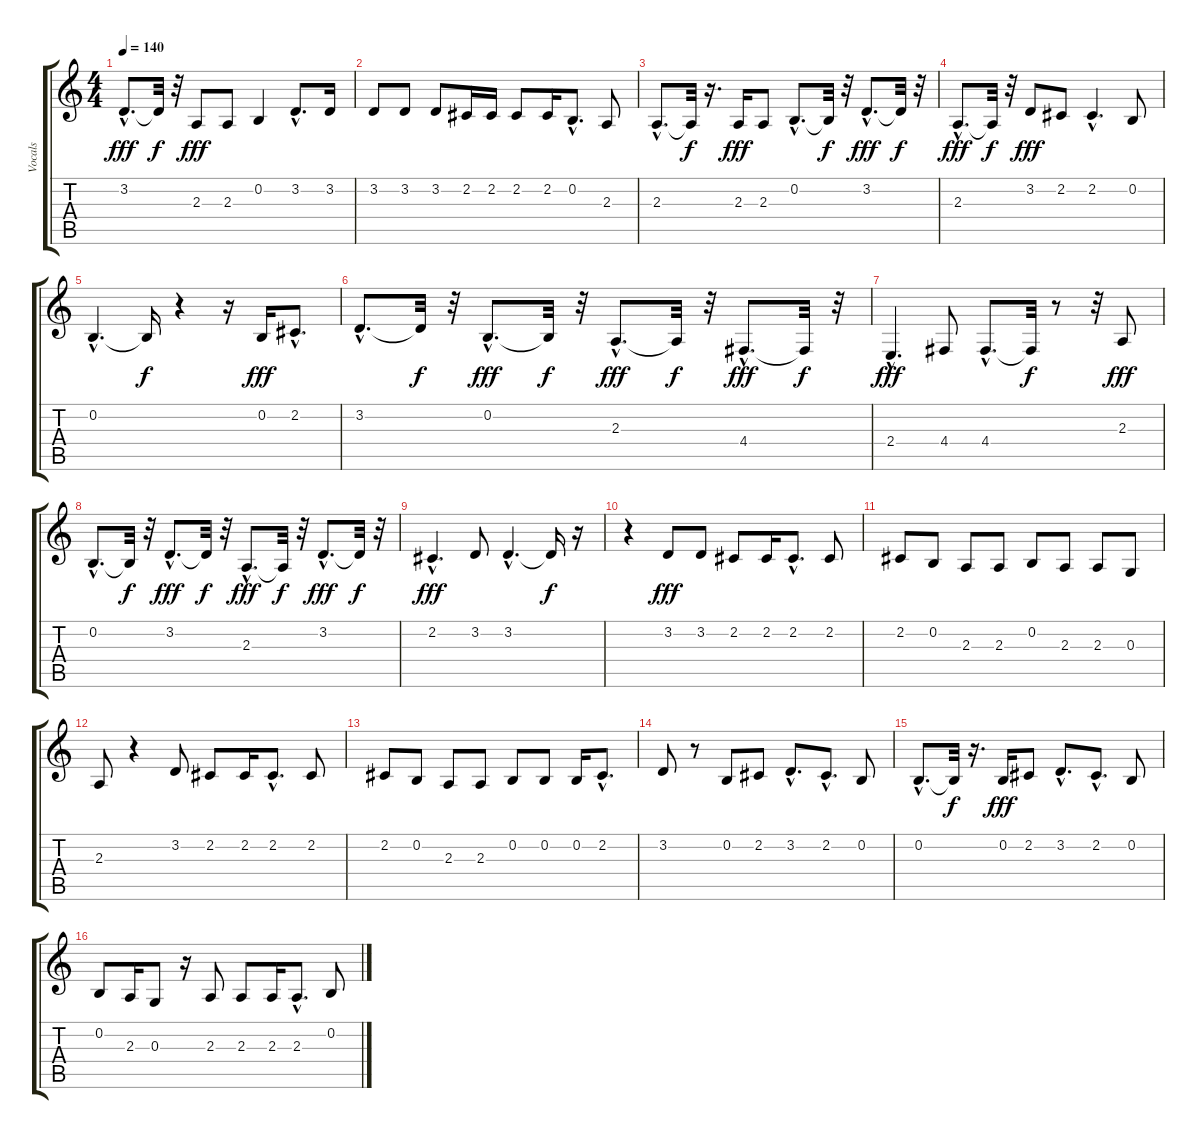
\track ("Vocals" "Vocals") {instrument lead6voice}
\staff {score tabs}
\tuning (E4 B3 G3 D3 A2 E2) {hide}
\ts (4 4)
\tempo 140
\clef g2
\ks c
3.2{hac}.8{d dy fff} 3.2{t}.32{dy f} r.32 2.3.8{dy fff} 2.3.8 0.2.4 3.2{hac}.8{d} 3.2.16 |
3.2.8 3.2.8 3.2.8 2.2.16 2.2.16 2.2.8 2.2.16 0.2{hac}.8{d} 2.3.8 |
2.3{hac}.8{d} 2.3{t}.32{dy f} r.16{d} 2.3.16{dy fff} 2.3.8 0.2{hac}.8{d} 0.2{t}.32{dy f} r.32 3.2{hac}.8{d dy fff} 3.2{t}.32{dy f} r.32 |
2.3{hac}.8{d dy fff} 2.3{t}.32{dy f} r.32 3.2.8{dy fff} 2.2.8 2.2{hac}.4{d} 0.2.8 |
0.2{hac}.4{d} 0.2{t}.16{dy f} r.4 r.16 0.2.16{dy fff} 2.2{hac}.8{d} |
3.2{hac}.8{d} 3.2{t}.32{dy f} r.32 0.2{hac}.8{d dy fff} 0.2{t}.32{dy f} r.32 2.3{hac}.8{d dy fff} 2.3{t}.32{dy f} r.32 4.4{hac}.8{d dy fff} 4.4{t}.32{dy f} r.32 |
2.4{hac}.4{d dy fff} 4.4.8 4.4{hac}.8{d} 4.4{t}.32{dy f} r.8 r.32 2.3.8{dy fff} |
0.2{hac}.8{d} 0.2{t}.32{dy f} r.32 3.2{hac}.8{d dy fff} 3.2{t}.32{dy f} r.32 2.3{hac}.8{d dy fff} 2.3{t}.32{dy f} r.32 3.2{hac}.8{d dy fff} 3.2{t}.32{dy f} r.32 |
2.2{hac}.4{d dy fff} 3.2.8 3.2{hac}.4{d} 3.2{t}.16{dy f} r.16 |
r.4 3.2.8{dy fff} 3.2.8 2.2.8 2.2.16 2.2{hac}.8{d} 2.2.8 |
2.2.8 0.2.8 2.3.8 2.3.8 0.2.8 2.3.8 2.3.8 0.3.8 |
2.3.8 r.4 3.2.8 2.2.8 2.2.16 2.2{hac}.8{d} 2.2.8 |
2.2.8 0.2.8 2.3.8 2.3.8 0.2.8 0.2.8 0.2.16 2.2{hac}.8{d} |
3.2.8 r.8 0.2.8 2.2.8 3.2{hac}.8{d} 2.2{hac}.8{d} 0.2.8 |
0.2{hac}.8{d} 0.2{t}.32{dy f} r.16{d} 0.2.16{dy fff} 2.2.8 3.2{hac}.8{d} 2.2{hac}.8{d} 0.2.8 |
0.2.8 2.3.16 0.3.8 r.16 2.3.8 2.3.8 2.3.16 2.3{hac}.8{d} 0.2.8
